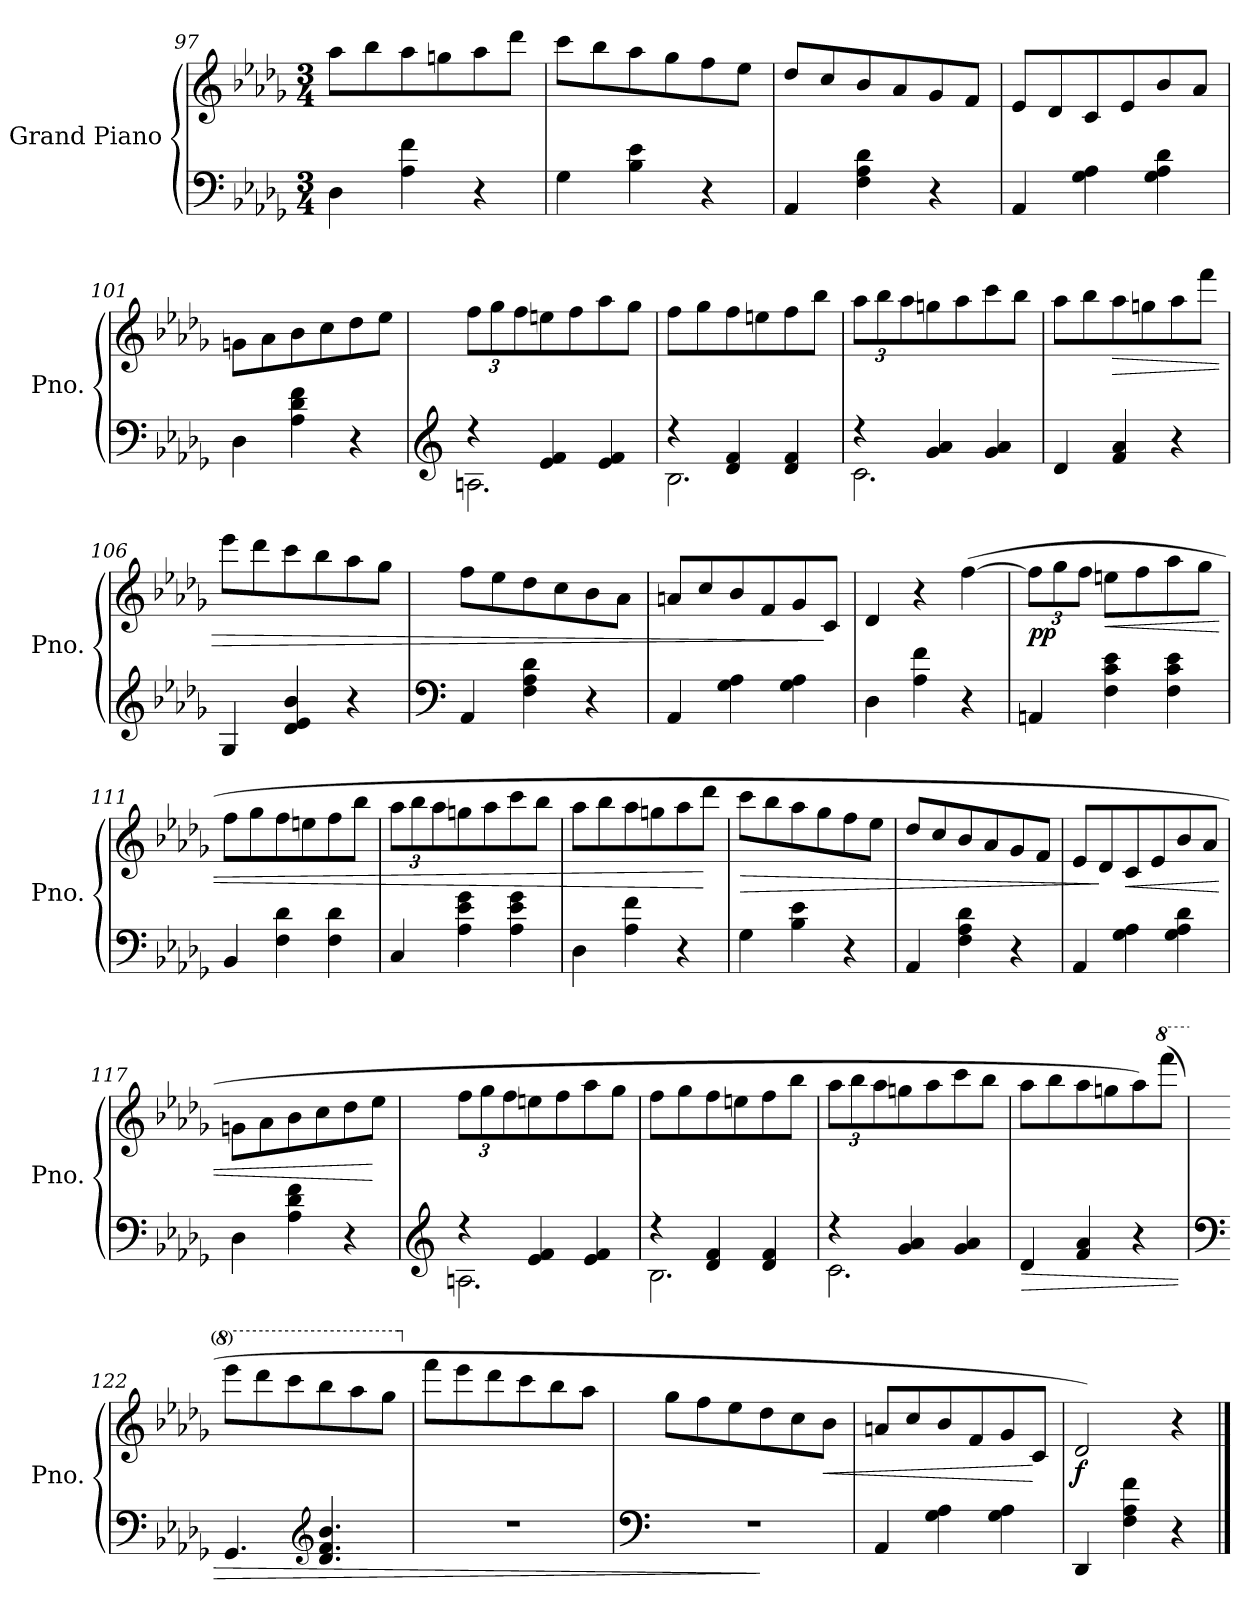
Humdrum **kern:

**kern	**kern	**dynam
*part1	*part1	*part1
*staff2	*staff1	*staff1/2
*I"Grand Piano	*	*
*I'Pno.	*	*
*clefF4	*clefG2	*
*k[b-e-a-d-g-]	*k[b-e-a-d-g-]	*
*M3/4	*M3/4	*
=97	=97	=97
4D-\	8aa-\L	.
.	8bb-\	.
4A-\ 4f\	8aa-\	.
.	8ggn\	.
4r	8aa-\	.
.	8ddd-\J	.
=98	=98	=98
4G-\	8ccc\L	.
.	8bb-\	.
4B-\ 4e-\	8aa-\	.
.	8gg-\	.
4r	8ff\	.
.	8ee-\J	.
=99	=99	=99
4AA-/	8dd-/L	.
.	8cc/	.
4F\ 4A-\ 4d-\	8b-/	.
.	8a-/	.
4r	8g-/	.
.	8f/J	.
=100	=100	=100
4AA-/	8e-/L	.
.	8d-/	.
4G-\ 4A-\	8c/	.
.	8e-/	.
4G-\ 4A-\ 4d-\	8b-/	.
.	8a-/J	.
=101	=101	=101
4D-\	8gn\L	.
.	8a-\	.
4A-\ 4d-\ 4f\	8b-\	.
.	8cc\	.
4r	8dd-\	.
.	8ee-\J	.
!!LO:LB:g=z
=102	=102	=102
*clefG2	*	*
*^	*	*
*	*	*Xbrackettup	*
4r	2.An\	12ff\L	.
.	.	12gg-\	.
.	.	12ff\	.
4e-/ 4f/	.	8een\	.
.	.	8ff\	.
4e-/ 4f/	.	8aa-\	.
.	.	8gg-\J	.
=103	=103	=103	=103
4r	2.B-\	8ff\L	.
.	.	8gg-\	.
4d-/ 4f/	.	8ff\	.
.	.	8een\	.
4d-/ 4f/	.	8ff\	.
.	.	8bb-\J	.
=104	=104	=104	=104
4r	2.c\	12aa-\L	.
.	.	12bb-\	.
.	.	12aa-\	.
4g-/ 4a-/	.	8ggn\	.
.	.	8aa-\	.
4g-/ 4a-/	.	8ccc\	.
.	.	8bb-\J	.
*v	*v	*	*
=105	=105	=105
4d-/	8aa-\L	.
.	8bb-\	.
!	!	!LO:HP:b
4f/ 4a-/	8aa-\	>
.	8ggn\	.
4r	8aa-\	.
.	8fff\J	.
=106	=106	=106
4G-/	8eee-\L	.
.	8ddd-\	.
4d-/ 4e-/ 4b-/	8ccc\	.
.	8bb-\	.
4r	8aa-\	.
.	8gg-\J	.
!!LO:LB:g=z
=107	=107	=107
*clefF4	*	*
4AA-/	8ff\L	.
.	8ee-\	.
4F\ 4A-\ 4d-\	8dd-\	.
.	8cc\	.
4r	8b-\	.
.	8a-\J	.
=108	=108	=108
4AA-/	8an/L	.
.	8cc/	.
4G-\ 4A-\	8b-/	.
.	8f/	.
4G-\ 4A-\	8g-/	.
.	8c/J	]
=109	=109	=109
4D-\	4d-/	.
4A-\ 4f\	4r	.
4r	(>[4ff\	.
=110	=110	=110
!	!	!LO:DY:b
4AAn/	12ff\L]	pp
.	12gg-\	.
.	12ff\J	.
!	!	!LO:HP:b
4F\ 4c\ 4e-\	8een\L	<
.	8ff\	.
4F\ 4c\ 4e-\	8aa-\	.
.	8gg-\J	.
=111	=111	=111
4BB-/	8ff\L	.
.	8gg-\	.
4F\ 4d-\	8ff\	.
.	8een\	.
4F\ 4d-\	8ff\	.
.	8bb-\J	.
=112	=112	=112
4C/	12aa-\L	.
.	12bb-\	.
.	12aa-\	.
4A-\ 4e-\ 4g-\	8ggn\	.
.	8aa-\	.
4A-\ 4e-\ 4g-\	8ccc\	.
.	8bb-\J	.
!!LO:PB:g=z
=113	=113	=113
4D-\	8aa-\L	.
.	8bb-\	.
4A-\ 4f\	8aa-\	.
.	8ggn\	.
4r	8aa-\	.
.	8ddd-\J	[
=114	=114	=114
!	!	!LO:HP:b
4G-\	8ccc\L	>
.	8bb-\	.
4B-\ 4e-\	8aa-\	.
.	8gg-\	.
4r	8ff\	.
.	8ee-\J	.
=115	=115	=115
4AA-/	8dd-/L	.
.	8cc/	.
4F\ 4A-\ 4d-\	8b-/	.
.	8a-/	.
4r	8g-/	.
.	8f/J	.
=116	=116	=116
4AA-/	8e-/L	.
.	8d-/	]
!	!	!LO:HP:b
4G-\ 4A-\	8c/	<
.	8e-/	.
4G-\ 4A-\ 4d-\	8b-/	.
.	8a-/J	.
=117	=117	=117
4D-\	8gn\L	.
.	8a-\	.
4A-\ 4d-\ 4f\	8b-\	.
.	8cc\	.
4r	8dd-\	.
.	8ee-\J	[
=118	=118	=118
*clefG2	*	*
*^	*	*
4r	2.An\	12ff\L	.
.	.	12gg-\	.
.	.	12ff\	.
4e-/ 4f/	.	8een\	.
.	.	8ff\	.
4e-/ 4f/	.	8aa-\	.
.	.	8gg-\J	.
!!LO:LB:g=z
=119	=119	=119	=119
4r	2.B-\	8ff\L	.
.	.	8gg-\	.
4d-/ 4f/	.	8ff\	.
.	.	8een\	.
4d-/ 4f/	.	8ff\	.
.	.	8bb-\J	.
=120	=120	=120	=120
4r	2.c\	12aa-\L	.
.	.	12bb-\	.
.	.	12aa-\	.
4g-/ 4a-/	.	8ggn\	.
.	.	8aa-\	.
4g-/ 4a-/	.	8ccc\	.
.	.	8bb-\J	.
*v	*v	*	*
=121	=121	=121
!	!	!LO:HP:b=2
4d-/	8aa-\L	>
.	8bb-\	.
4f/ 4a-/	8aa-\	.
.	8ggn\	.
4r	8aa-\)	.
*	*8va	*
.	(>8ffff\J	.
=122	=122	=122
*clefF4	*	*
4.GG-/	8eeee-\L	.
.	8dddd-\	.
*clefG2	*	*
.	8cccc\	.
4.d-/ 4.f/ 4.b-/	8bbb-\	.
.	8aaa-\	.
.	8ggg-\J	.
=123	=123	=123
*	*X8va	*
2.r	8fff\L	.
.	8eee-\	.
.	8ddd-\	.
.	8ccc\	.
.	8bb-\	.
.	8aa-\J	.
!!LO:LB:g=z
=124	=124	=124
*clefF4	*	*
2.r	8gg-\L	.
.	8ff\	.
.	8ee-\	.
.	8dd-\	]
.	8cc\	.
!	!	!LO:HP:b
.	8b-\J	<
=125	=125	=125
4AA-/	8an/L	.
.	8cc/	.
4G-\ 4A-\	8b-/	.
.	8f/	.
4G-\ 4A-\	8g-/	.
.	8c/J	[
=126	=126	=126
!	!	!LO:DY:b
4DD-/	2d-/)	f
4F\ 4A-\ 4f\	.	.
4r	4r	.
==	==	==
*-	*-	*-
